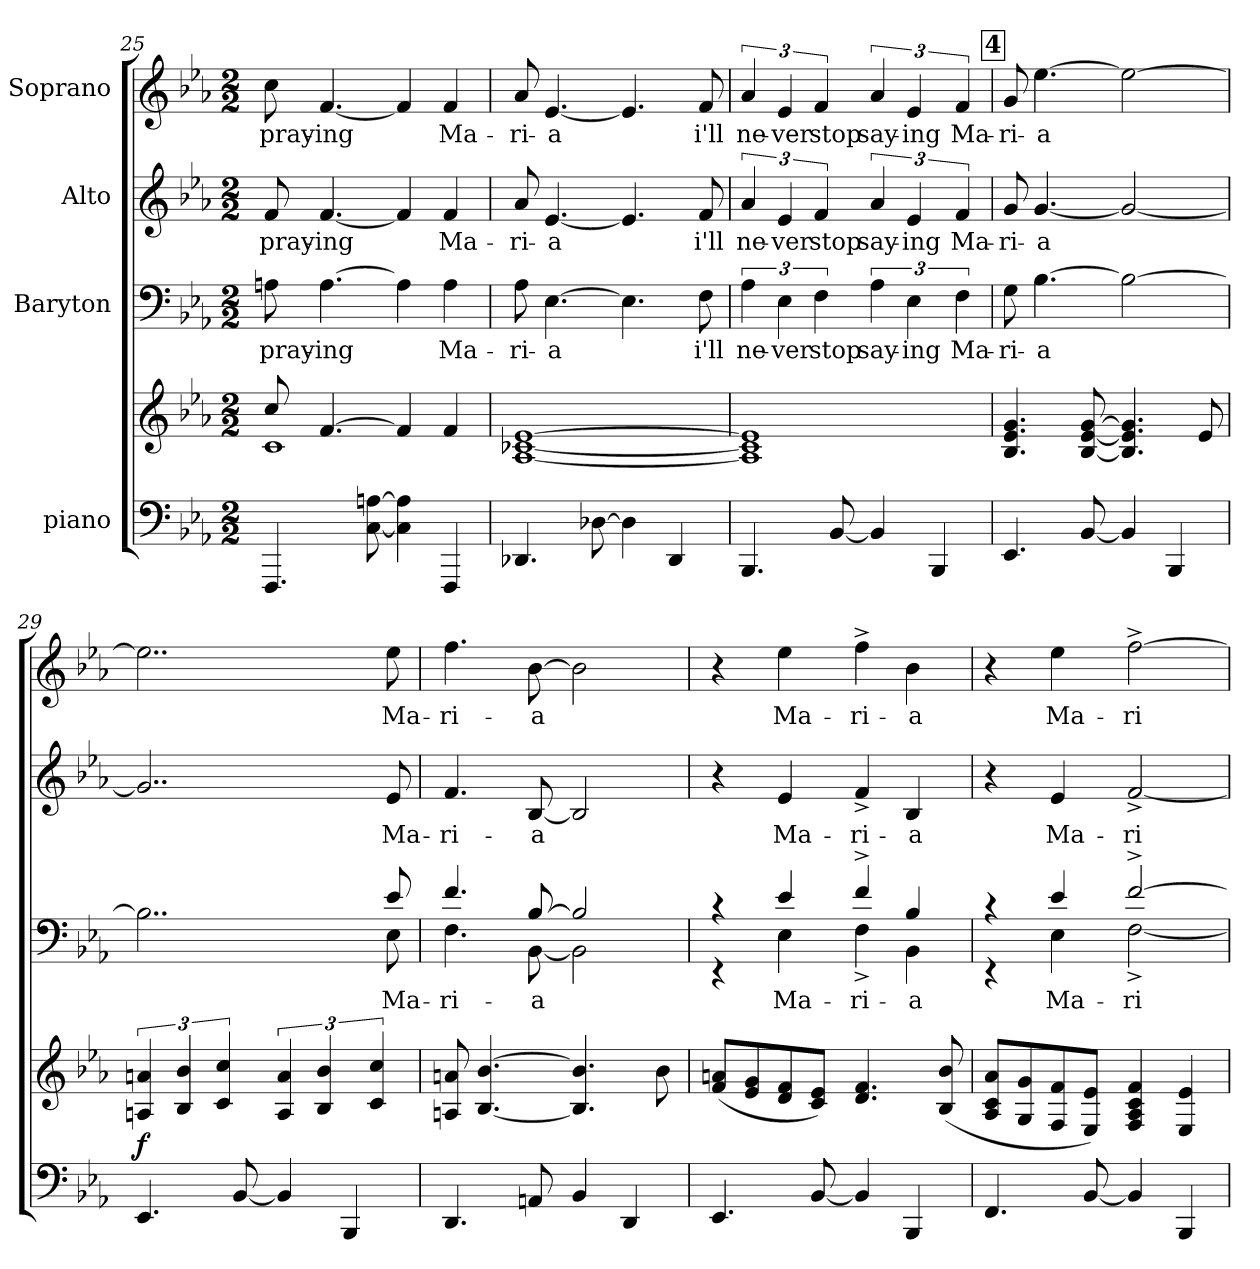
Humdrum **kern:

**kern	**kern	**dynam	**kern	**text	**kern	**text	**kern	**text
*part4	*part4	*part4	*part3	*part3	*part2	*part2	*part1	*part1
*staff5	*staff4	*staff4/5	*staff3	*staff3	*staff2	*staff2	*staff1	*staff1
*I"piano	*	*	*I"Baryton	*	*I"Alto	*	*I"Soprano	*
!!LO:PB:g=z
*clefF4	*clefG2	*	*clefF4	*	*clefG2	*	*clefG2	*
*k[b-e-a-]	*k[b-e-a-]	*	*k[b-e-a-]	*	*k[b-e-a-]	*	*k[b-e-a-]	*
*E-:	*E-:	*	*E-:	*	*E-:	*	*E-:	*
*M2/2	*M2/2	*	*M2/2	*	*M2/2	*	*M2/2	*
=25	=25	=25	=25	=25	=25	=25	=25	=25
*	*^	*	*	*	*	*	*	*
4.FFF/	8cc/	1c	.	8An\	pray-	8f/	pray-	8cc\	pray-
.	[4.f/	.	.	[4.A\	-ing	[4.f/	-ing	[4.f/	-ing
[8C\ [8An\	.	.	.	.	.	.	.	.	.
4C\] 4A\]	4f/]	.	.	4A\]	.	4f/]	.	4f/]	.
4FFF/	4f/	.	.	4A\	Ma-	4f/	Ma-	4f/	Ma-
*	*v	*v	*	*	*	*	*	*	*
=26	=26	=26	=26	=26	=26	=26	=26	=26
4.DD-X/	[1A- [1c-X [1e-	.	8A-i\	-ri-	8a-/	-ri-	8a-/	-ri-
.	.	.	[4.E-\	-a	[4.e-/	-a	[4.e-/	-a
[8D-X\	.	.	.	.	.	.	.	.
4D-\]	.	.	4.E-\]	.	4.e-/]	.	4.e-/]	.
4DD-/	.	.	.	.	.	.	.	.
.	.	.	8F\	i'll	8f/	i'll	8f/	i'll
=27	=27	=27	=27	=27	=27	=27	=27	=27
4.BBB-/	1A-] 1c-] 1e-]	.	6A-\	ne-	6a-/	ne-	6a-/	ne-
.	.	.	6E-\	-ver	6e-/	-ver	6e-/	-ver
.	.	.	6F\	stop	6f/	stop	6f/	stop
[8BB-/	.	.	.	.	.	.	.	.
4BB-/]	.	.	6A-\	say-	6a-/	say-	6a-/	say-
.	.	.	6E-\	-ing	6e-/	-ing	6e-/	-ing
4BBB-/	.	.	.	.	.	.	.	.
.	.	.	6F\	Ma-	6f/	Ma-	6f/	Ma-
!!LO:REH:place=s1:a:B:fs=12:t=4
=28	=28	=28	=28	=28	=28	=28	=28	=28
4.EE-/	4.B-/ 4.e-/ 4.g/	.	8G\	-ri-	8g/	-ri-	8g/	-ri-
.	.	.	[4.B-\	-a	[4.g/	-a	[4.ee-\	-a
[8BB-/	[8B-/ [8e-/ [8g/	.	.	.	.	.	.	.
4BB-/]	4.B-/] 4.e-/] 4.g/]	.	2B-\_	.	2g/_	.	2ee-\_	.
4BBB-/	.	.	.	.	.	.	.	.
.	8e-/	.	.	.	.	.	.	.
=29	=29	=29	=29	=29	=29	=29	=29	=29
*	*	*	*^	*	*	*	*	*
!	!	!LO:DY:b	!	!	!	!	!	!	!
4.EE-/	6An/ 6an/	f	2..B-\]	2..ryy	.	2..g/]	.	2..ee-\]	.
.	6B-/ 6b-/	.	.	.	.	.	.	.	.
.	6c/ 6cc/	.	.	.	.	.	.	.	.
[8BB-/	.	.	.	.	.	.	.	.	.
4BB-/]	6A/ 6a/	.	.	.	.	.	.	.	.
.	6B-/ 6b-/	.	.	.	.	.	.	.	.
4BBB-/	.	.	.	.	.	.	.	.	.
.	6c/ 6cc/	.	.	.	.	.	.	.	.
.	.	.	8e-/	8E-\	-Ma-	8e-/	Ma-	8ee-\	Ma-
!!LO:LB:g=z
=30	=30	=30	=30	=30	=30	=30	=30	=30	=30
4.DD/	8An/ 8an/	.	4.f/	4.F\	ri-	4.f/	-ri-	4.ff\	-ri-
.	[4.B-/ [4.b-/	.	.	.	.	.	.	.	.
8AAn/	.	.	[8B-/	[8BB-\	-a	[8B-/	-a	[8b-\	-a
4BB-/	4.B-/] 4.b-/]	.	2B-/]	2BB-\]	.	2B-/]	.	2b-\]	.
4DD/	.	.	.	.	.	.	.	.	.
.	8b-\	.	.	.	.	.	.	.	.
=31	=31	=31	=31	=31	=31	=31	=31	=31	=31
4.EE-/	(8f/ 8an/L	.	4rc	4rEE	.	4r	.	4r	.
.	8e-/ 8g/	.	.	.	.	.	.	.	.
.	8d/ 8f/	.	4e-/	4E-\	Ma-	4e-/	Ma-	4ee-\	Ma-
[8BB-/	8c/ 8e-/J)	.	.	.	.	.	.	.	.
4BB-/]	4.d/ 4.f/	.	4f^/	4F^\	-ri-	4f^/	-ri-	4ff^\	-ri-
4BBB-/	.	.	4B-/	4BB-\	-a	4B-/	-a	4b-\	-a
.	(8B-/ 8b-/	.	.	.	.	.	.	.	.
=32	=32	=32	=32	=32	=32	=32	=32	=32	=32
4.FF/	8A-/ 8c/ 8a-i/L	.	4rc	4rEE	.	4r	.	4r	.
.	8G/ 8g/	.	.	.	.	.	.	.	.
.	8F/ 8f/	.	4e-/	4E-\	Ma-	4e-/	Ma-	4ee-\	Ma-
[8BB-/	8E-/ 8e-/J)	.	.	.	.	.	.	.	.
4BB-/]	4F/ 4A-/ 4c/ 4f/	.	[2f^/	[2F^\	-ri	[2f^/	-ri	[2ff^\	-ri
4BBB-/	4E-/ 4e-/	.	.	.	.	.	.	.	.
*	*	*	*v	*v	*	*	*	*	*
=	=	=	=	=	=	=	=	=
*-	*-	*-	*-	*-	*-	*-	*-	*-
